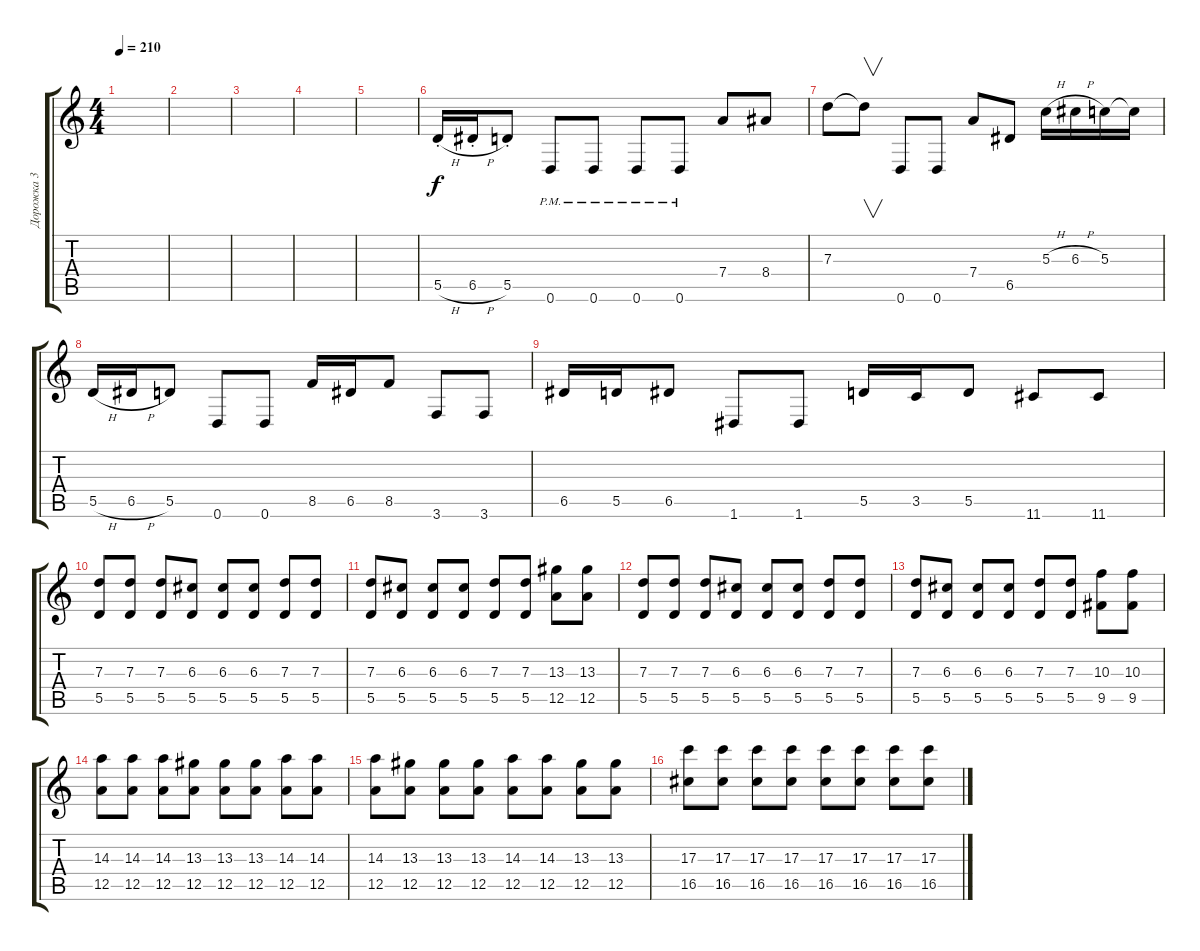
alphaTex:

\track ("Дорожка 3" "Дорожка 3") {instrument distortionguitar}
\staff {score tabs}
\tuning (E4 B3 G3 D3 A2 D2) {hide}
\ts (4 4)
\tempo 210
\clef g2
\ks c
|
|
|
|
|
5.5{h st}.16 6.5{h st}.16 5.5{st}.8 0.6{pm}.8 0.6{pm}.8 0.6{pm}.8 0.6{pm}.8 7.4.8 8.4.8 |
7.3.8 7.3{t}.8{v} 0.6.8 0.6.8 7.4.8 6.5.8 5.3{h}.16 6.3{h}.16 5.3.16 5.3{t}.16 |
5.5{h}.16 6.5{h}.16 5.5.8 0.6.8 0.6.8 8.5.16 6.5.16 8.5.8 3.6.8 3.6.8 |
6.5.16 5.5.16 6.5.8 1.6.8 1.6.8 5.5.16 3.5.16 5.5.8 11.6.8 11.6.8 |
(7.3 5.5).8 (7.3 5.5).8 (7.3 5.5).8 (6.3 5.5).8 (6.3 5.5).8 (6.3 5.5).8 (7.3 5.5).8 (7.3 5.5).8 |
(7.3 5.5).8 (6.3 5.5).8 (6.3 5.5).8 (6.3 5.5).8 (7.3 5.5).8 (7.3 5.5).8 (13.3 12.5).8 (13.3 12.5).8 |
(7.3 5.5).8 (7.3 5.5).8 (7.3 5.5).8 (6.3 5.5).8 (6.3 5.5).8 (6.3 5.5).8 (7.3 5.5).8 (7.3 5.5).8 |
(7.3 5.5).8 (6.3 5.5).8 (6.3 5.5).8 (6.3 5.5).8 (7.3 5.5).8 (7.3 5.5).8 (10.3 9.5).8 (10.3 9.5).8 |
(14.3 12.5).8 (14.3 12.5).8 (14.3 12.5).8 (13.3 12.5).8 (13.3 12.5).8 (13.3 12.5).8 (14.3 12.5).8 (14.3 12.5).8 |
(14.3 12.5).8 (13.3 12.5).8 (13.3 12.5).8 (13.3 12.5).8 (14.3 12.5).8 (14.3 12.5).8 (13.3 12.5).8 (13.3 12.5).8 |
(17.3 16.5).8 (17.3 16.5).8 (17.3 16.5).8 (17.3 16.5).8 (17.3 16.5).8 (17.3 16.5).8 (17.3 16.5).8 (17.3 16.5).8
